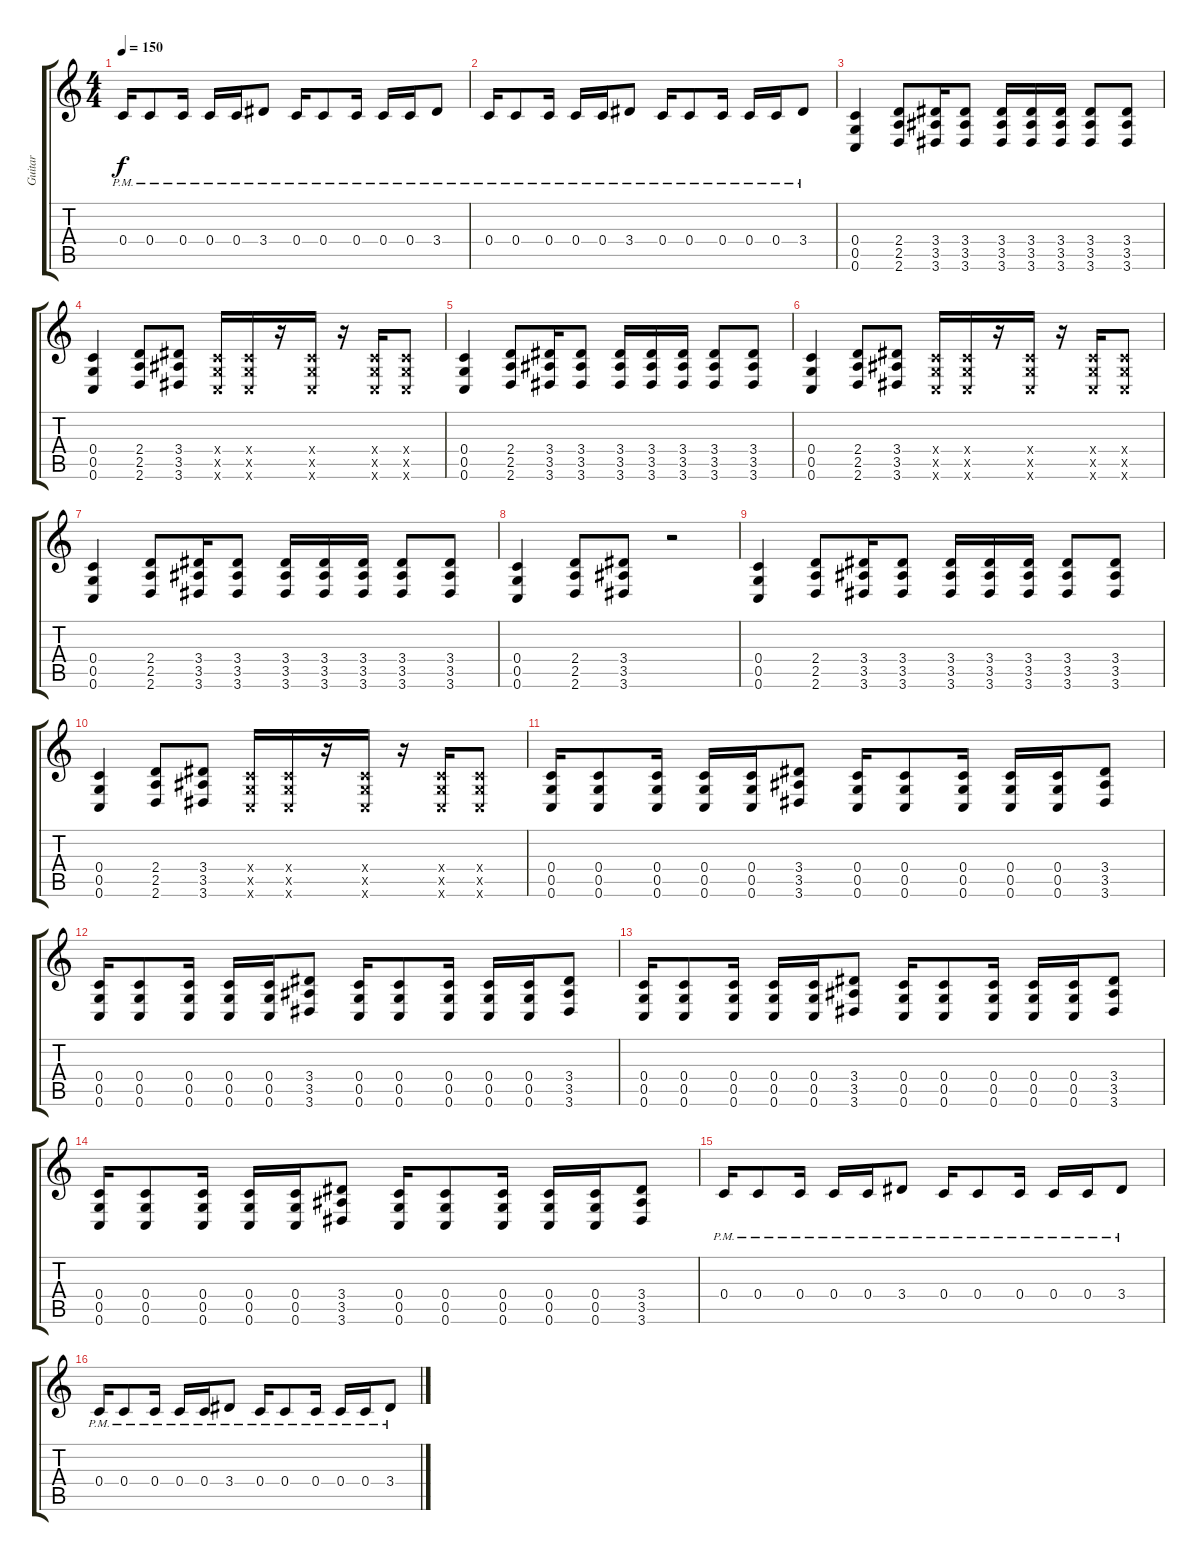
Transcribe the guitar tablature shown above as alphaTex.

\track ("Guitar" "Guitar") {instrument distortionguitar}
\staff {score tabs}
\tuning (D4 A3 F3 C3 G2 C2) {hide}
\ts (4 4)
\tempo 150
\clef g2
\ks c
0.4{pm}.16{dy f} 0.4{pm}.8 0.4{pm}.16 0.4{pm}.16 0.4{pm}.16 3.4{pm}.8 0.4{pm}.16 0.4{pm}.8 0.4{pm}.16 0.4{pm}.16 0.4{pm}.16 3.4{pm}.8 |
0.4{pm}.16 0.4{pm}.8 0.4{pm}.16 0.4{pm}.16 0.4{pm}.16 3.4{pm}.8 0.4{pm}.16 0.4{pm}.8 0.4{pm}.16 0.4{pm}.16 0.4{pm}.16 3.4{pm}.8 |
(0.4 0.5 0.6).4 (2.4 2.5 2.6).8 (3.4 3.5 3.6).16 (3.4 3.5 3.6).8 (3.4 3.5 3.6).16 (3.4 3.5 3.6).16 (3.4 3.5 3.6).16 (3.4 3.5 3.6).8 (3.4 3.5 3.6).8 |
(0.4 0.5 0.6).4 (2.4 2.5 2.6).8 (3.4 3.5 3.6).8 (0.4{x} 0.5{x} 0.6{x}).16 (0.4{x} 0.5{x} 0.6{x}).16 r.16 (0.4{x} 0.5{x} 0.6{x}).16 r.16 (0.4{x} 0.5{x} 0.6{x}).16 (0.4{x} 0.5{x} 0.6{x}).8 |
(0.4 0.5 0.6).4 (2.4 2.5 2.6).8 (3.4 3.5 3.6).16 (3.4 3.5 3.6).8 (3.4 3.5 3.6).16 (3.4 3.5 3.6).16 (3.4 3.5 3.6).16 (3.4 3.5 3.6).8 (3.4 3.5 3.6).8 |
(0.4 0.5 0.6).4 (2.4 2.5 2.6).8 (3.4 3.5 3.6).8 (0.4{x} 0.5{x} 0.6{x}).16 (0.4{x} 0.5{x} 0.6{x}).16 r.16 (0.4{x} 0.5{x} 0.6{x}).16 r.16 (0.4{x} 0.5{x} 0.6{x}).16 (0.4{x} 0.5{x} 0.6{x}).8 |
(0.4 0.5 0.6).4 (2.4 2.5 2.6).8 (3.4 3.5 3.6).16 (3.4 3.5 3.6).8 (3.4 3.5 3.6).16 (3.4 3.5 3.6).16 (3.4 3.5 3.6).16 (3.4 3.5 3.6).8 (3.4 3.5 3.6).8 |
(0.4 0.5 0.6).4 (2.4 2.5 2.6).8 (3.4 3.5 3.6).8 r.2 |
(0.4 0.5 0.6).4 (2.4 2.5 2.6).8 (3.4 3.5 3.6).16 (3.4 3.5 3.6).8 (3.4 3.5 3.6).16 (3.4 3.5 3.6).16 (3.4 3.5 3.6).16 (3.4 3.5 3.6).8 (3.4 3.5 3.6).8 |
(0.4 0.5 0.6).4 (2.4 2.5 2.6).8 (3.4 3.5 3.6).8 (0.4{x} 0.5{x} 0.6{x}).16 (0.4{x} 0.5{x} 0.6{x}).16 r.16 (0.4{x} 0.5{x} 0.6{x}).16 r.16 (0.4{x} 0.5{x} 0.6{x}).16 (0.4{x} 0.5{x} 0.6{x}).8 |
(0.4 0.5 0.6).16 (0.4 0.5 0.6).8 (0.4 0.5 0.6).16 (0.4 0.5 0.6).16 (0.4 0.5 0.6).16 (3.4 3.5 3.6).8 (0.4 0.5 0.6).16 (0.4 0.5 0.6).8 (0.4 0.5 0.6).16 (0.4 0.5 0.6).16 (0.4 0.5 0.6).16 (3.4 3.5 3.6).8 |
(0.4 0.5 0.6).16 (0.4 0.5 0.6).8 (0.4 0.5 0.6).16 (0.4 0.5 0.6).16 (0.4 0.5 0.6).16 (3.4 3.5 3.6).8 (0.4 0.5 0.6).16 (0.4 0.5 0.6).8 (0.4 0.5 0.6).16 (0.4 0.5 0.6).16 (0.4 0.5 0.6).16 (3.4 3.5 3.6).8 |
(0.4 0.5 0.6).16 (0.4 0.5 0.6).8 (0.4 0.5 0.6).16 (0.4 0.5 0.6).16 (0.4 0.5 0.6).16 (3.4 3.5 3.6).8 (0.4 0.5 0.6).16 (0.4 0.5 0.6).8 (0.4 0.5 0.6).16 (0.4 0.5 0.6).16 (0.4 0.5 0.6).16 (3.4 3.5 3.6).8 |
(0.4 0.5 0.6).16 (0.4 0.5 0.6).8 (0.4 0.5 0.6).16 (0.4 0.5 0.6).16 (0.4 0.5 0.6).16 (3.4 3.5 3.6).8 (0.4 0.5 0.6).16 (0.4 0.5 0.6).8 (0.4 0.5 0.6).16 (0.4 0.5 0.6).16 (0.4 0.5 0.6).16 (3.4 3.5 3.6).8 |
0.4{pm}.16 0.4{pm}.8 0.4{pm}.16 0.4{pm}.16 0.4{pm}.16 3.4{pm}.8 0.4{pm}.16 0.4{pm}.8 0.4{pm}.16 0.4{pm}.16 0.4{pm}.16 3.4{pm}.8 |
0.4{pm}.16 0.4{pm}.8 0.4{pm}.16 0.4{pm}.16 0.4{pm}.16 3.4{pm}.8 0.4{pm}.16 0.4{pm}.8 0.4{pm}.16 0.4{pm}.16 0.4{pm}.16 3.4{pm}.8
